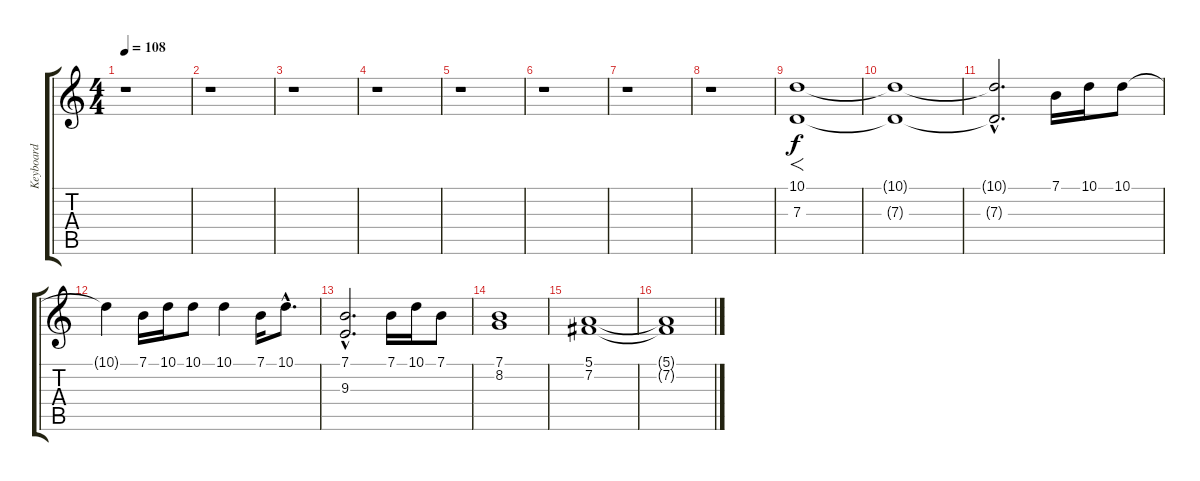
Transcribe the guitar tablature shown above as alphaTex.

\track ("Keyboard" "Keyboard") {instrument stringensemble1}
\staff {score tabs}
\tuning (E4 B3 G3 D3 A2 E2) {hide}
\ts (4 4)
\tempo 108
\clef g2
\ks c
r.1{dy f} |
r.1 |
r.1 |
r.1 |
r.1 |
r.1 |
r.1 |
r.1 |
(10.1 7.3).1{f volume 9 instrument stringensemble1} |
(10.1{t} 7.3{t}).1 |
(10.1{hac t} 7.3{t}).2{d} 7.1.16 10.1.16 10.1.8 |
10.1{t}.4 7.1.16 10.1.16 10.1.8 10.1.4 7.1.16 10.1{hac}.8{d} |
(7.1{hac} 9.3).2{d} 7.1.16 10.1.16 7.1.8 |
(7.1 8.2).1 |
(5.1 7.2).1 |
(5.1{t} 7.2{t}).1
